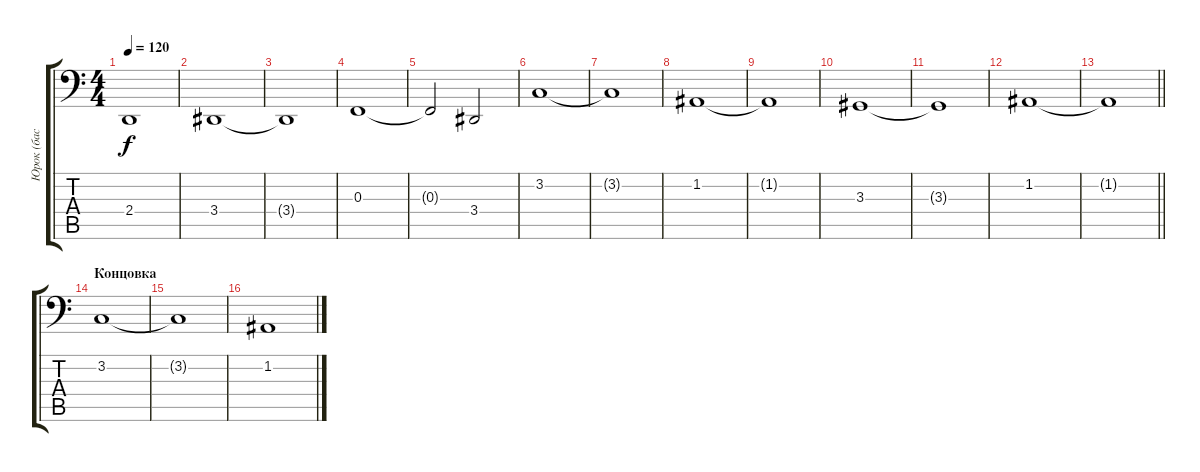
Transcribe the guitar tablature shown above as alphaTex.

\track ("Юрок (бас струнные)" "Юрок (бас ") {instrument stringensemble1}
\staff {score tabs}
\tuning (D3 A2 F2 C2 G1 C1) {hide}
\ts (4 4)
\tempo 120
\clef f4
\ks c
2.4{t}.1{dy f} |
3.4.1 |
3.4{t}.1 |
0.3.1 |
0.3{t}.2 3.4.2 |
3.2.1 |
3.2{t}.1 |
1.2.1 |
1.2{t}.1 |
3.3.1 |
3.3{t}.1 |
1.2.1 |
\barLineRight lightlight
1.2{t}.1 |
\section ("" "Концовка")
3.2.1 |
3.2{t}.1 |
1.2.1
